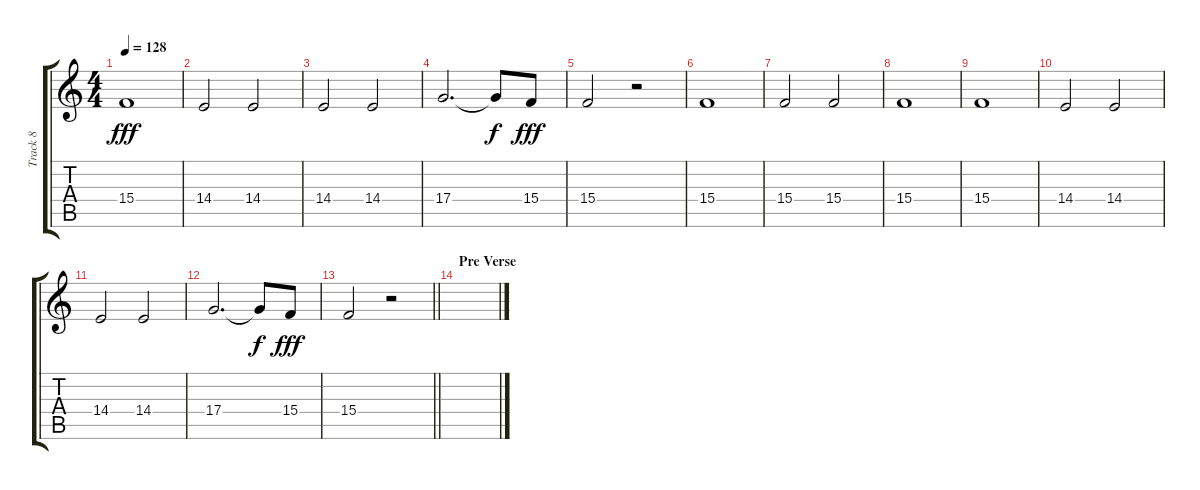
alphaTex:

\track ("Track 8" "Track 8") {instrument lead6voice}
\staff {score tabs}
\tuning (E4 B3 G3 D3 A2 D2) {hide}
\ts (4 4)
\tempo 128
\clef g2
\ks c
15.4.1{dy fff} |
14.4.2 14.4.2 |
14.4.2 14.4.2 |
17.4.2{d} 17.4{t}.8{dy f} 15.4.8{dy fff} |
15.4.2 r.2 |
15.4.1 |
15.4.2 15.4.2 |
15.4.1 |
15.4.1 |
14.4.2 14.4.2 |
14.4.2 14.4.2 |
17.4.2{d} 17.4{t}.8{dy f} 15.4.8{dy fff} |
\barLineRight lightlight
15.4.2 r.2 |
\section ("" "Pre Verse")
